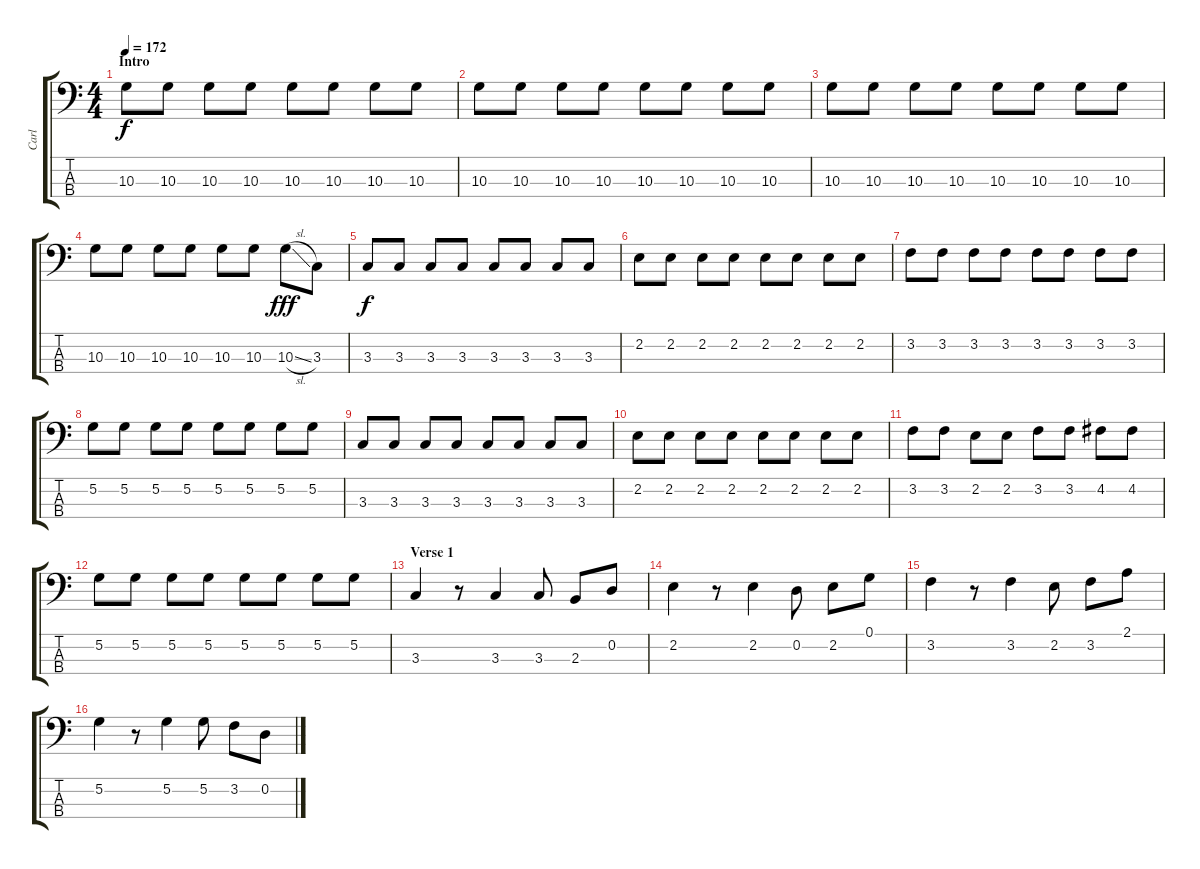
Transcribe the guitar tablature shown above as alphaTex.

\track ("Carl" "Carl") {instrument electricbasspick}
\staff {score tabs}
\tuning (G2 D2 A1 E1) {hide}
\ts (4 4)
\section ("" "Intro")
\tempo 172
\clef f4
\ks c
10.3.8{dy f instrument electricbasspick} 10.3.8 10.3.8 10.3.8 10.3.8 10.3.8 10.3.8 10.3.8 |
10.3.8 10.3.8 10.3.8 10.3.8 10.3.8 10.3.8 10.3.8 10.3.8 |
10.3.8 10.3.8 10.3.8 10.3.8 10.3.8 10.3.8 10.3.8 10.3.8 |
10.3.8 10.3.8 10.3.8 10.3.8 10.3.8 10.3.8 10.3{sl}.8{dy fff} 3.3.8 |
3.3.8{dy f} 3.3.8 3.3.8 3.3.8 3.3.8 3.3.8 3.3.8 3.3.8 |
2.2.8 2.2.8 2.2.8 2.2.8 2.2.8 2.2.8 2.2.8 2.2.8 |
3.2.8 3.2.8 3.2.8 3.2.8 3.2.8 3.2.8 3.2.8 3.2.8 |
5.2.8 5.2.8 5.2.8 5.2.8 5.2.8 5.2.8 5.2.8 5.2.8 |
3.3.8 3.3.8 3.3.8 3.3.8 3.3.8 3.3.8 3.3.8 3.3.8 |
2.2.8 2.2.8 2.2.8 2.2.8 2.2.8 2.2.8 2.2.8 2.2.8 |
3.2.8 3.2.8 2.2.8 2.2.8 3.2.8 3.2.8 4.2.8 4.2.8 |
5.2.8 5.2.8 5.2.8 5.2.8 5.2.8 5.2.8 5.2.8 5.2.8 |
\section ("" "Verse 1")
3.3.4 r.8 3.3.4 3.3.8 2.3.8 0.2.8 |
2.2.4 r.8 2.2.4 0.2.8 2.2.8 0.1.8 |
3.2.4 r.8 3.2.4 2.2.8 3.2.8 2.1.8 |
5.2.4 r.8 5.2.4 5.2.8 3.2.8 0.2.8
